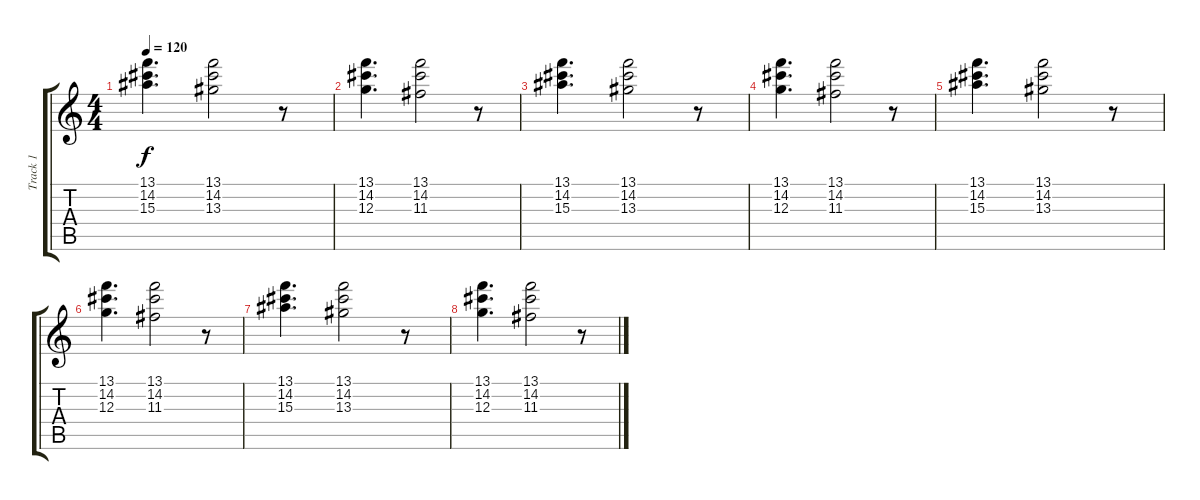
\track ("Track 1" "Track 1") {instrument acousticguitarsteel}
\staff {score tabs}
\tuning (E4 B3 G3 D3 A2 E2) {hide}
\ts (4 4)
\tempo 120
\clef g2
\ks c
(13.1 14.2 15.3).4{d dy f} (13.1 14.2 13.3).2 r.8 |
(13.1 14.2 12.3).4{d} (13.1 14.2 11.3).2 r.8 |
(13.1 14.2 15.3).4{d} (13.1 14.2 13.3).2 r.8 |
(13.1 14.2 12.3).4{d} (13.1 14.2 11.3).2 r.8 |
(13.1 14.2 15.3).4{d} (13.1 14.2 13.3).2 r.8 |
(13.1 14.2 12.3).4{d} (13.1 14.2 11.3).2 r.8 |
(13.1 14.2 15.3).4{d} (13.1 14.2 13.3).2 r.8 |
(13.1 14.2 12.3).4{d} (13.1 14.2 11.3).2 r.8
